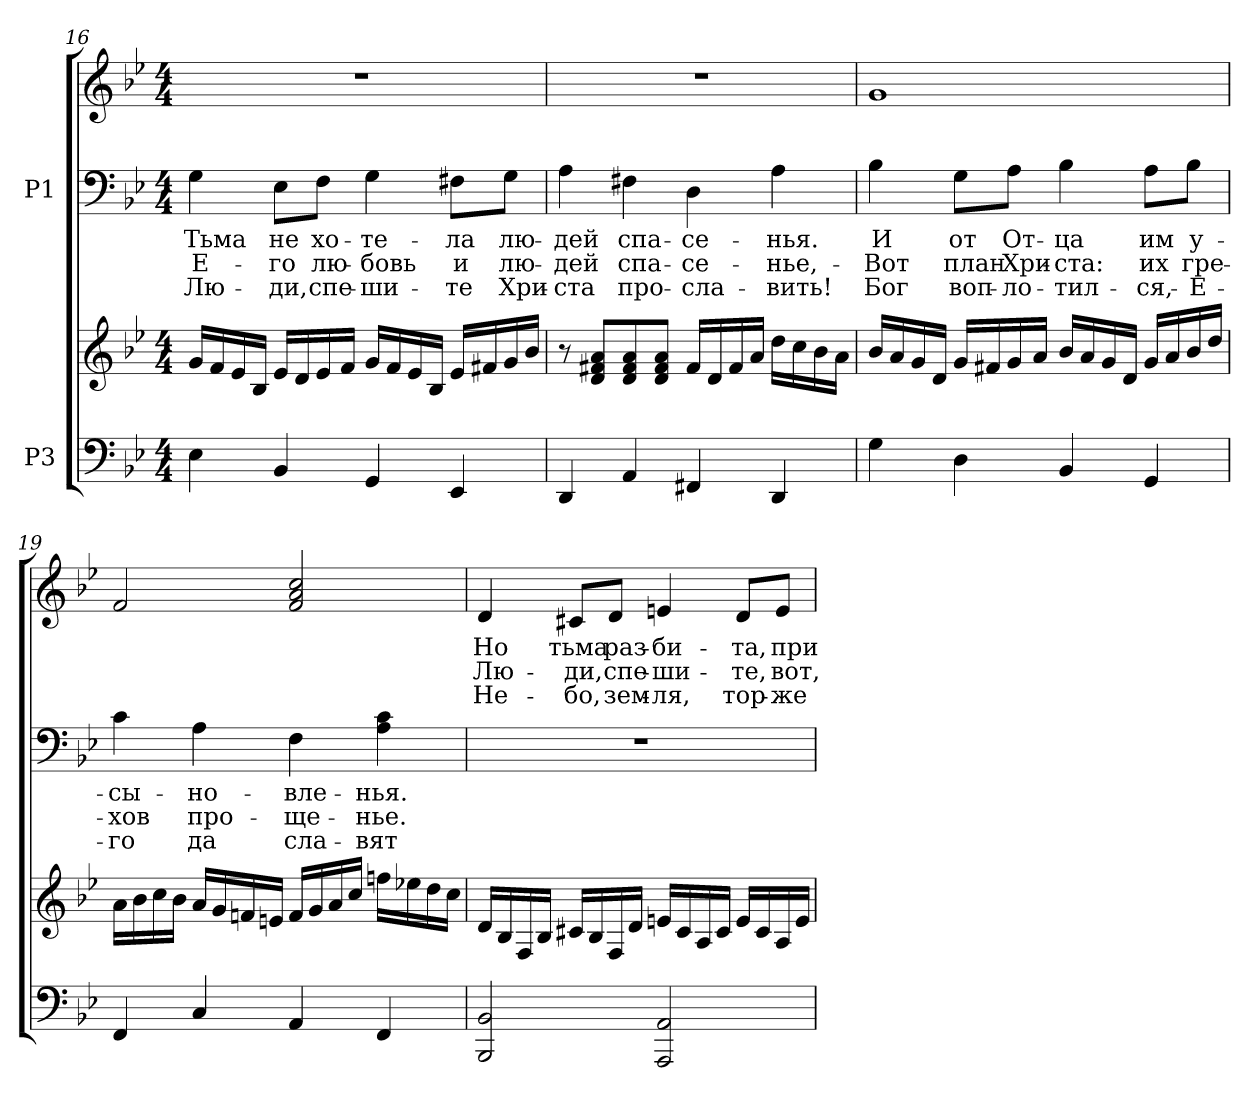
**kern	**kern	**kern	**text	**text	**text	**kern	**text	**text	**text
*part2	*part2	*part1	*part1	*part1	*part1	*part1	*part1	*part1	*part1
*staff4	*staff3	*staff2	*staff2	*staff2	*staff2	*staff1	*staff1	*staff1	*staff1
*I"P3	*	*I"P1	*	*	*	*	*	*	*
!!LO:LB:g=z
*clefF4	*clefG2	*clefF4	*	*	*	*clefG2	*	*	*
*k[b-e-]	*k[b-e-]	*k[b-e-]	*	*	*	*k[b-e-]	*	*	*
*B-:	*B-:	*B-:	*	*	*	*B-:	*	*	*
*M4/4	*M4/4	*M4/4	*	*	*	*M4/4	*	*	*
=16	=16	=16	=16	=16	=16	=16	=16	=16	=16
!	!	!	!LO:LY:a:color=#000000	!LO:LY:a:color=#000000	!LO:LY:a:color=#000000	!	!	!	!
4E-i\	16gi/LL	4Gi\	Тьма	Е-	Лю-	1r	.	.	.
.	16fi/	.	.	.	.	.	.	.	.
.	16e-i/	.	.	.	.	.	.	.	.
.	16B-i/JJ	.	.	.	.	.	.	.	.
!	!	!	!LO:LY:a:color=#000000	!LO:LY:a:color=#000000	!LO:LY:a:color=#000000	!	!	!	!
4BB-i/	16e-i/LL	8E-i\L	не	-го	-ди,	.	.	.	.
.	16di/	.	.	.	.	.	.	.	.
!	!	!	!LO:LY:a:color=#000000	!LO:LY:a:color=#000000	!LO:LY:a:color=#000000	!	!	!	!
.	16e-i/	8Fi\J	хо-	лю-	спе-	.	.	.	.
.	16fi/JJ	.	.	.	.	.	.	.	.
!	!	!	!LO:LY:a:color=#000000	!LO:LY:a:color=#000000	!LO:LY:a:color=#000000	!	!	!	!
4GGi/	16gi/LL	4Gi\	-те-	-бовь	-ши-	.	.	.	.
.	16fi/	.	.	.	.	.	.	.	.
.	16e-i/	.	.	.	.	.	.	.	.
.	16B-i/JJ	.	.	.	.	.	.	.	.
!	!	!	!LO:LY:a:color=#000000	!LO:LY:a:color=#000000	!LO:LY:a:color=#000000	!	!	!	!
4EE-i/	16e-i/LL	8F#Xi\L	-ла	и	-те	.	.	.	.
.	16f#Xi/	.	.	.	.	.	.	.	.
!	!	!	!LO:LY:a:color=#000000	!LO:LY:a:color=#000000	!LO:LY:a:color=#000000	!	!	!	!
.	16gi/	8Gi\J	лю-	лю-	Хри-	.	.	.	.
.	16b-i/JJ	.	.	.	.	.	.	.	.
=17	=17	=17	=17	=17	=17	=17	=17	=17	=17
!	!	!	!LO:LY:a:color=#000000	!LO:LY:a:color=#000000	!LO:LY:a:color=#000000	!	!	!	!
4DDi/	8r	4Ai\	-дей	-дей	-ста	1r	.	.	.
.	8di/ 8f#Xi 8aiL	.	.	.	.	.	.	.	.
!	!	!	!LO:LY:a:color=#000000	!LO:LY:a:color=#000000	!LO:LY:a:color=#000000	!	!	!	!
4AAi/	8di/ 8f#i 8ai	4F#Xi\	спа-	спа-	про-	.	.	.	.
.	8di/ 8f#i 8aiJ	.	.	.	.	.	.	.	.
!	!	!	!LO:LY:a:color=#000000	!LO:LY:a:color=#000000	!LO:LY:a:color=#000000	!	!	!	!
4FF#Xi/	16f#i/LL	4Di\	-се-	-се-	-сла-	.	.	.	.
.	16di/	.	.	.	.	.	.	.	.
.	16f#i/	.	.	.	.	.	.	.	.
.	16ai/JJ	.	.	.	.	.	.	.	.
!	!	!	!LO:LY:a:color=#000000	!LO:LY:a:color=#000000	!LO:LY:a:color=#000000	!	!	!	!
4DDi/	16ddi\LL	4Ai\	-нья.	-нье,-	-вить!	.	.	.	.
.	16cci\	.	.	.	.	.	.	.	.
.	16b-i\	.	.	.	.	.	.	.	.
.	16ai\JJ	.	.	.	.	.	.	.	.
!!LO:PB:g=z
=18	=18	=18	=18	=18	=18	=18	=18	=18	=18
!	!	!	!LO:LY:a:color=#000000	!LO:LY:a:color=#000000	!LO:LY:a:color=#000000	!	!	!	!
4Gi\	16b-i/LL	4B-i\	И	-Вот	Бог	1gi	.	.	.
.	16ai/	.	.	.	.	.	.	.	.
.	16gi/	.	.	.	.	.	.	.	.
.	16di/JJ	.	.	.	.	.	.	.	.
!	!	!	!LO:LY:a:color=#000000	!LO:LY:a:color=#000000	!LO:LY:a:color=#000000	!	!	!	!
4Di\	16gi/LL	8Gi\L	от	план	воп-	.	.	.	.
.	16f#Xi/	.	.	.	.	.	.	.	.
!	!	!	!LO:LY:a:color=#000000	!LO:LY:a:color=#000000	!LO:LY:a:color=#000000	!	!	!	!
.	16gi/	8Ai\J	От-	Хри-	-ло-	.	.	.	.
.	16ai/JJ	.	.	.	.	.	.	.	.
!	!	!	!LO:LY:a:color=#000000	!LO:LY:a:color=#000000	!LO:LY:a:color=#000000	!	!	!	!
4BB-i/	16b-i/LL	4B-i\	-ца	-ста:	-тил-	.	.	.	.
.	16ai/	.	.	.	.	.	.	.	.
.	16gi/	.	.	.	.	.	.	.	.
.	16di/JJ	.	.	.	.	.	.	.	.
!	!	!	!LO:LY:a:color=#000000	!LO:LY:a:color=#000000	!LO:LY:a:color=#000000	!	!	!	!
4GGi/	16gi/LL	8Ai\L	им	их	-ся,-	.	.	.	.
.	16ai/	.	.	.	.	.	.	.	.
!	!	!	!LO:LY:a:color=#000000	!LO:LY:a:color=#000000	!LO:LY:a:color=#000000	!	!	!	!
.	16b-i/	8B-i\J	у-	гре-	-Е-	.	.	.	.
.	16ddi/JJ	.	.	.	.	.	.	.	.
=19	=19	=19	=19	=19	=19	=19	=19	=19	=19
!	!	!	!LO:LY:a:color=#000000	!LO:LY:a:color=#000000	!LO:LY:a:color=#000000	!	!	!	!
4FFi/	16ai\LL	4ci\	-сы-	-хов	-го	2fi/	.	.	.
.	16b-i\	.	.	.	.	.	.	.	.
.	16cci\	.	.	.	.	.	.	.	.
.	16b-i\JJ	.	.	.	.	.	.	.	.
!	!	!	!LO:LY:a:color=#000000	!LO:LY:a:color=#000000	!LO:LY:a:color=#000000	!	!	!	!
4Ci/	16ai/LL	4Ai\	-но-	про-	да	.	.	.	.
.	16gi/	.	.	.	.	.	.	.	.
.	16fni/	.	.	.	.	.	.	.	.
.	16eni/JJ	.	.	.	.	.	.	.	.
!	!	!	!LO:LY:a:color=#000000	!LO:LY:a:color=#000000	!LO:LY:a:color=#000000	!	!	!	!
4AAi/	16fi/LL	4Fi\	-вле-	-ще-	сла-	2fi/ 2ai 2cci	.	.	.
.	16gi/	.	.	.	.	.	.	.	.
.	16ai/	.	.	.	.	.	.	.	.
.	16cci/JJ	.	.	.	.	.	.	.	.
!	!	!	!LO:LY:a:color=#000000	!LO:LY:a:color=#000000	!LO:LY:a:color=#000000	!	!	!	!
4FFi/	16ffni\LL	4Ai\ 4ci	-нья.	-нье.	-вят	.	.	.	.
.	16ee-Xi\	.	.	.	.	.	.	.	.
.	16ddi\	.	.	.	.	.	.	.	.
.	16cci\JJ	.	.	.	.	.	.	.	.
!!LO:LB:g=z
=20	=20	=20	=20	=20	=20	=20	=20	=20	=20
!	!	!	!	!	!	!	!LO:LY:b:color=#000000	!LO:LY:b:color=#000000	!LO:LY:b:color=#000000
2BBB-i/ 2BB-i	16di/LL	1r	.	.	.	4di/	Но	Лю-	Не-
.	16B-i/	.	.	.	.	.	.	.	.
.	16Fi/	.	.	.	.	.	.	.	.
.	16B-i/JJ	.	.	.	.	.	.	.	.
!	!	!	!	!	!	!	!LO:LY:b:color=#000000	!LO:LY:b:color=#000000	!LO:LY:b:color=#000000
.	16c#Xi/LL	.	.	.	.	8c#Xi/L	тьма	-ди,	-бо,
.	16B-i/	.	.	.	.	.	.	.	.
!	!	!	!	!	!	!	!LO:LY:b:color=#000000	!LO:LY:b:color=#000000	!LO:LY:b:color=#000000
.	16Fi/	.	.	.	.	8di/J	раз-	спе-	зем-
.	16di/JJ	.	.	.	.	.	.	.	.
!	!	!	!	!	!	!	!LO:LY:b:color=#000000	!LO:LY:b:color=#000000	!LO:LY:b:color=#000000
2AAAi/ 2AAi	16eni/LL	.	.	.	.	4eni/	-би-	-ши-	-ля,
.	16c#i/	.	.	.	.	.	.	.	.
.	16Ai/	.	.	.	.	.	.	.	.
.	16c#i/JJ	.	.	.	.	.	.	.	.
!	!	!	!	!	!	!	!LO:LY:b:color=#000000	!LO:LY:b:color=#000000	!LO:LY:b:color=#000000
.	16ei/LL	.	.	.	.	8di/L	-та,	-те,	тор-
.	16c#i/	.	.	.	.	.	.	.	.
!	!	!	!	!	!	!	!LO:LY:b:color=#000000	!LO:LY:b:color=#000000	!LO:LY:b:color=#000000
.	16Ai/	.	.	.	.	8ei/J	при-	вот,-	-же-
.	16ei/JJ	.	.	.	.	.	.	.	.
=	=	=	=	=	=	=	=	=	=
*-	*-	*-	*-	*-	*-	*-	*-	*-	*-
